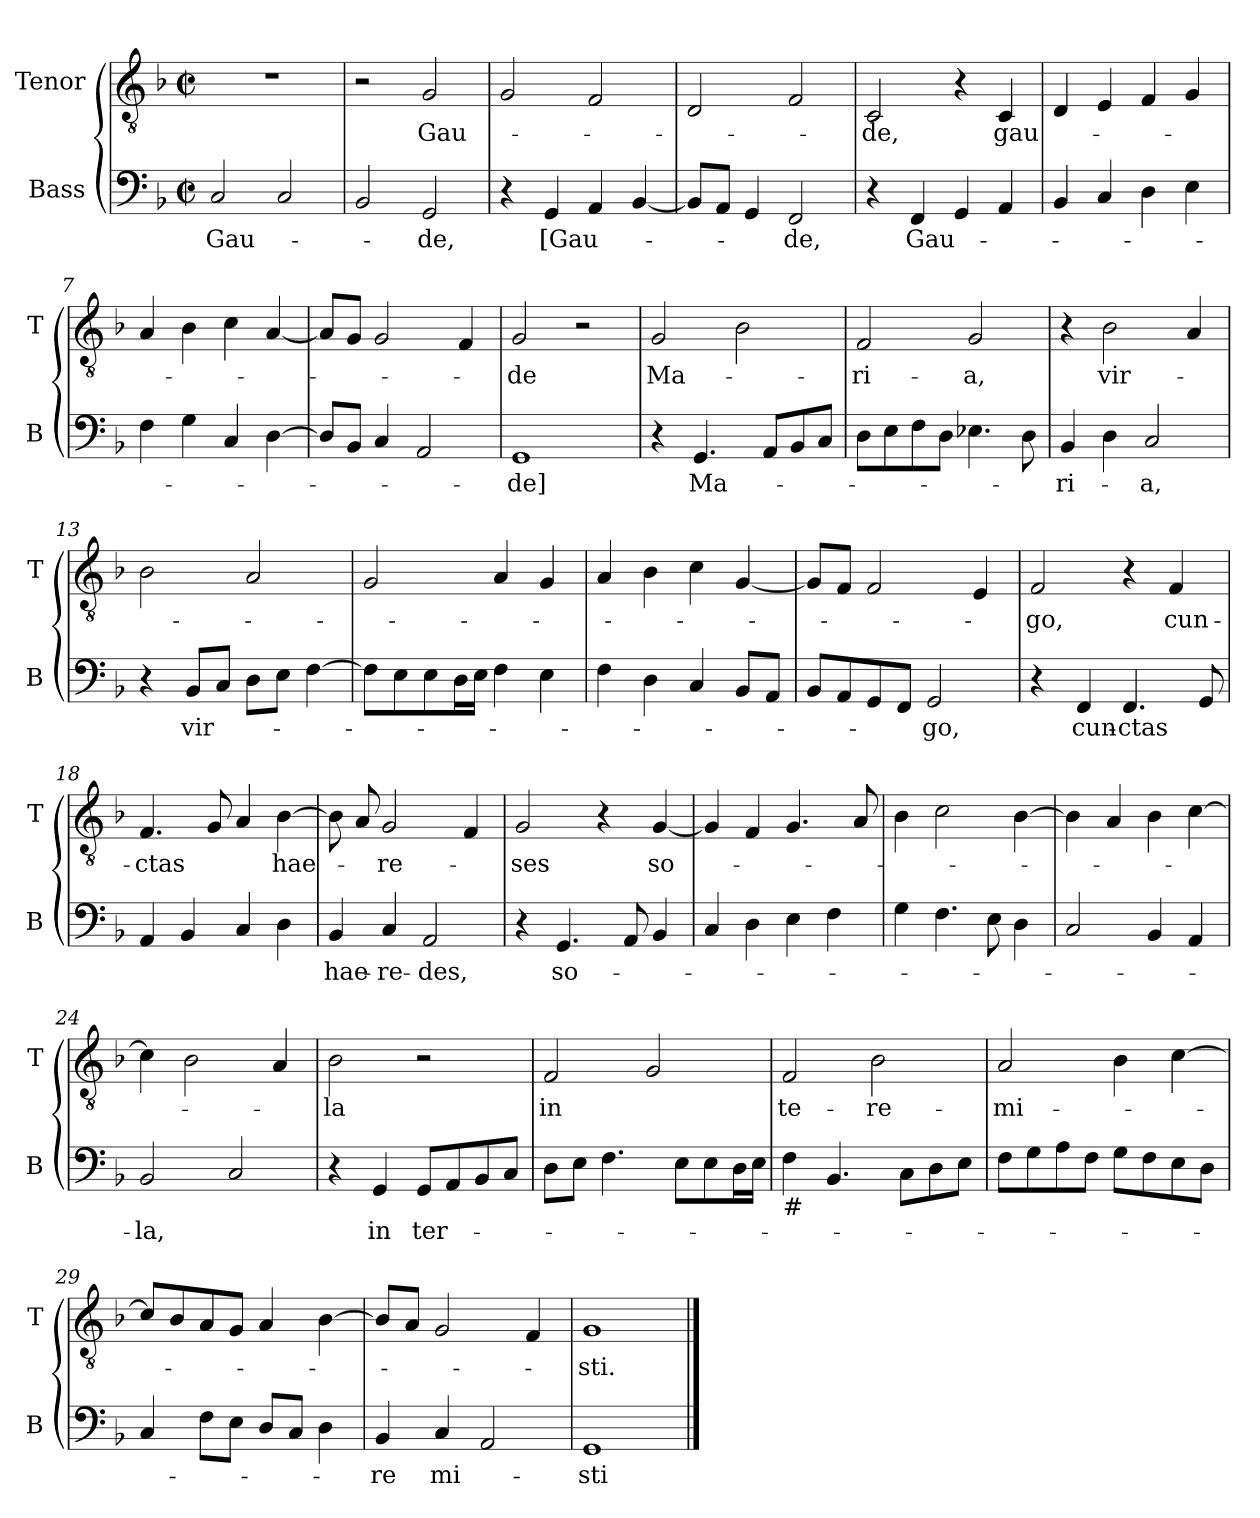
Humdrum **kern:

**kern	**text	**kern	**text
*part2	*part2	*part1	*part1
*staff2	*staff2	*staff1	*staff1
*I"Bass	*	*I"Tenor	*
*I'B	*	*I'T	*
*clefF4	*	*clefGv2	*
*k[b-]	*	*k[b-]	*
*F:	*	*F:	*
*M2/2	*	*M2/2	*
*met(c|)	*	*met(c|)	*
=1	=1	=1	=1
!	!LO:LY:b	!	!
2C/	Gau-	1r	.
2C/	.	.	.
=2	=2	=2	=2
2BB-/	.	2r	.
!	!LO:LY:b	!	!LO:LY:b
2GG/	-de,	2G/	Gau-
=3	=3	=3	=3
4r	.	2G/	.
!	!LO:LY:b	!	!
4GG/	[Gau-	.	.
4AA/	.	2F/	.
[4BB-/	.	.	.
=4	=4	=4	=4
8BB-/L]	.	2D/	.
8AA/J	.	.	.
4GG/	.	.	.
!	!LO:LY:b	!	!
2FF/	-de,	2F/	.
!!LO:LB:g=z
=5	=5	=5	=5
!	!	!	!LO:LY:b
4r	.	2C/	-de,
!	!LO:LY:b	!	!
4FF/	Gau-	.	.
4GG/	.	4r	.
!	!	!	!LO:LY:b
4AA/	.	4C/	gau-
=6	=6	=6	=6
4BB-/	.	4D/	.
4C/	.	4E/	.
4D\	.	4F/	.
4E\	.	4G/	.
=7	=7	=7	=7
4F\	.	4A/	.
4G\	.	4B-\	.
4C/	.	4c\	.
[4D\	.	[4A/	.
=8	=8	=8	=8
8D/L]	.	8A/L]	.
8BB-/J	.	8G/J	.
4C/	.	2G/	.
2AA/	.	.	.
.	.	4F/	.
=9	=9	=9	=9
!	!LO:LY:b	!	!LO:LY:b
1GG	-de]	2G/	-de
.	.	2r	.
!!LO:LB:g=z
=10	=10	=10	=10
!	!	!	!LO:LY:b
4r	.	2G/	Ma-
!	!LO:LY:b	!	!
4.GG/	Ma-	.	.
.	.	2B-\	.
8AA/L	.	.	.
8BB-/	.	.	.
8C/J	.	.	.
=11	=11	=11	=11
!	!	!	!LO:LY:b
8D\L	.	2F/	-ri-
8E\	.	.	.
8F\	.	.	.
8D\J	.	.	.
!	!	!	!LO:LY:b
4.E-X\	.	2G/	-a,
8D\	.	.	.
=12	=12	=12	=12
!	!LO:LY:b	!	!
4BB-/	-ri-	4r	.
!	!	!	!LO:LY:b
4D\	.	2B-\	vir-
!	!LO:LY:b	!	!
2C/	-a,	.	.
.	.	4A/	.
=13	=13	=13	=13
4r	.	2B-\	.
!	!LO:LY:b	!	!
8BB-/L	vir-	.	.
8C/J	.	.	.
8D\L	.	2A/	.
8E\J	.	.	.
[4F\	.	.	.
=14	=14	=14	=14
8F\L]	.	2G/	.
8E\	.	.	.
8E\	.	.	.
16D\L	.	.	.
16E\JJ	.	.	.
4F\	.	4A/	.
4E\	.	4G/	.
!!LO:LB:g=z
=15	=15	=15	=15
4F\	.	4A/	.
4D\	.	4B-\	.
4C/	.	4c\	.
8BB-/L	.	[4G/	.
8AA/J	.	.	.
=16	=16	=16	=16
8BB-/L	.	8G/L]	.
8AA/	.	8F/J	.
8GG/	.	2F/	.
8FF/J	.	.	.
!	!LO:LY:b	!	!
2GG/	-go,	.	.
.	.	4E/	.
=17	=17	=17	=17
!	!	!	!LO:LY:b
4r	.	2F/	-go,
!	!LO:LY:b	!	!
4FF/	cun-	.	.
!	!LO:LY:b	!	!
4.FF/	-ctas	4r	.
!	!	!	!LO:LY:b
.	.	4F/	cun-
8GG/	.	.	.
=18	=18	=18	=18
!	!	!	!LO:LY:b
4AA/	.	4.F/	-ctas
4BB-/	.	.	.
.	.	8G/	.
4C/	.	4A/	.
!	!	!	!LO:LY:b
4D\	.	[4B-\	hae-
=19	=19	=19	=19
!	!LO:LY:b	!	!
4BB-/	hae-	8B-\]	.
.	.	8A/	.
!	!LO:LY:b	!	!LO:LY:b
4C/	-re-	2G/	-re-
!	!LO:LY:b	!	!
2AA/	-des,	.	.
.	.	4F/	.
!!LO:PB:g=z
=20	=20	=20	=20
!	!	!	!LO:LY:b
4r	.	2G/	-ses
!	!LO:LY:b	!	!
4.GG/	so-	.	.
.	.	4r	.
8AA/	.	.	.
!	!	!	!LO:LY:b
4BB-/	.	[4G/	so-
=21	=21	=21	=21
4C/	.	4G/]	.
4D\	.	4F/	.
4E\	.	4.G/	.
4F\	.	.	.
.	.	8A/	.
=22	=22	=22	=22
4G\	.	4B-\	.
4.F\	.	2c\	.
8E\	.	.	.
4D\	.	[4B-\	.
=23	=23	=23	=23
2C/	.	4B-\]	.
.	.	4A/	.
4BB-/	.	4B-\	.
4AA/	.	[4c\	.
!!LO:LB:g=z
=24	=24	=24	=24
!	!LO:LY:b	!	!
2BB-/	-la,	4c\]	.
.	.	2B-\	.
2C/	.	.	.
.	.	4A/	.
=25	=25	=25	=25
!	!	!	!LO:LY:b
4r	.	2B-\	-la
!	!LO:LY:b	!	!
4GG/	in	.	.
!	!LO:LY:b	!	!
8GG/L	ter-	2r	.
8AA/	.	.	.
8BB-/	.	.	.
8C/J	.	.	.
=26	=26	=26	=26
!	!	!	!LO:LY:b
8D\L	.	2F/	in
8E\J	.	.	.
4.F\	.	.	.
.	.	2G/	.
8E\L	.	.	.
8E\	.	.	.
16D\L	.	.	.
16E\JJ	.	.	.
=27	=27	=27	=27
!LO:TX:b:t=#	!	!	!
!	!	!	!LO:LY:b
4F\	.	2F/	te-
4.BB-/	.	.	.
!	!	!	!LO:LY:b
.	.	2B-\	-re-
8C\L	.	.	.
8D\	.	.	.
8E\J	.	.	.
!!LO:LB:g=z
=28	=28	=28	=28
!	!	!	!LO:LY:b
8F\L	.	2A/	-mi-
8G\	.	.	.
8A\	.	.	.
8F\J	.	.	.
8G\L	.	4B-\	.
8F\	.	.	.
8E\	.	[4c\	.
8D\J	.	.	.
=29	=29	=29	=29
4C/	.	8c/L]	.
.	.	8B-/	.
8F\L	.	8A/	.
8E\J	.	8G/J	.
8D/L	.	4A/	.
8C/J	.	.	.
4D\	.	[4B-\	.
=30	=30	=30	=30
!	!LO:LY:b	!	!
4BB-/	-re	8B-/L]	.
.	.	8A/J	.
!	!LO:LY:b	!	!
4C/	mi-	2G/	.
2AA/	.	.	.
.	.	4F/	.
=31	=31	=31	=31
!	!LO:LY:b	!	!LO:LY:b
1GG	-sti	1G	-sti.
==	==	==	==
*-	*-	*-	*-
